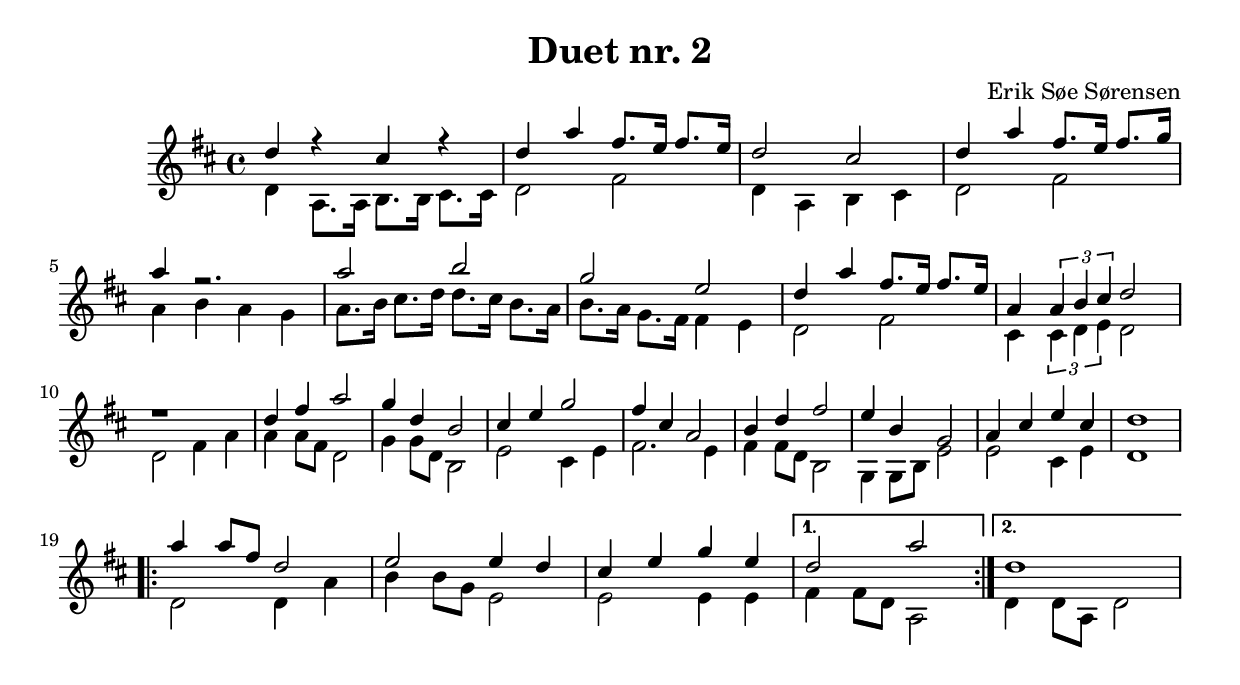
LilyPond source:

%% Mål: Duet, 2 violiner.

%%\include "event-listener.ly"

\version "2.18.2"
\header {
  title = "Duet nr. 2"
  composer = "Erik Søe Sørensen"
}

PartPreOne = {
  <<
    \context Voice = "Violin 1" \relative {
      |c'4 r4 b4 r4
    }
    \context Voice = "Violin 2" \relative {
      |c4 g8. g16 a8. a16 b8. b16 |
    }
  >>
}

PartOne = {
      %% I I I V
      <<
      	\context Voice = "Violin 1" \relative {
	  | c'4 g' e8. d16 e8. d16
	  | c2 b2
	  | c4 g' e8. d16 e8. f16
	  | g4 r2.
	}
	\context Voice = "Violin 2" \relative {
	  | c2 e2
	  | c4 g a b
	  | c2 e2
	  | g4 a g f
	}
	%%{\chordmode {\transpose c c,, {c1 c1 c2 f2 g1}}}
      >>
      %% iii-vi IV
      <<
      	\context Voice = "Violin 1" \relative {
      	  g'2 a2 | f2 d2
      	}
      	\context Voice = "Violin 2" \relative {
      	  | g8. a16 b8. c16
      	  c8. b16 a8. g16 |
      	  | a8. g16 f8. e16
      	  e4 d |
      	}
      >>

      %% I V-I
      <<
      	\context Voice = "Violin 1" \relative {
      	  | c'4 g' e8. d16 e8. d16
      	  | g,4 \tuplet 3/1 {g4 a b} c2 |
      	}
      	\context Voice = "Violin 2" \relative {
      	  c2 e  | b4 \tuplet 3/1 {b4 c d} c2
      	}
      >>

}

PartTwo= {
      <<
      	\context Voice = "Violin 1" \relative {
	  | c'4 g' e8. d16 e8. d16
	  | c8. c16 g8. g16 a4 b4
	  | c4 g' e8. d16 e8. f16
	  | g8. g16 a8. a16 g4 f4
	}
	\context Voice = "Violin 2" \relative {
	  | c4 b a g
	  | c2 d2
	  | c4 b a g
	  | g2 a2
	}
	%%{\chordmode {\transpose c c,, {c1 c1 c2 f2 g1}}}
      >>
      <<
	\context Voice = "Violin 1" \relative {
%	  g'8. f16 f8. e16 e8. d16% | e d c b
	}
	\context Voice = "Violin 2" \relative {
	}
      >>
  }

PartPreX = {
      << % I(4) V(4) I(2)
	\context Voice = "Violin 1" \relative {
	  %%|c'2 d8. c16 d8. c16
	  %%|r2. r8 d'8
	  | r1%c'4. c8 c4 b % <--
	  %%|c'2 c4 b4
	}
	\context Voice = "Violin 2" \relative {	
	  %%|c4 d8 e f4 g
	  %%|c4 g'8 e c4 g' % <--
	  %%|c4 c8 d c4 d
	  %% | c4 e8 g8 g2
	  | c2 e4 g
	}
      >>
  }


PartX = {
  %% Fifth progression:
  %% I IV vii iii
      <<
	\context Voice = "Violin 1" \relative {
	  |c'4 e g2
	  |f4 c a2
	  |b4 d f2
	  |e4 b g2
	}
	\context Voice = "Violin 2" \relative {
	  |g4 g8 e c2
	  |f4 f8 c a2
	  |d2 b4 d4
	  |e2. d4
	}
      >>
  
      %% vi ii V I
      <<
      	\context Voice = "Violin 1" \relative {
      	  |a4 c e2
      	  |d4 a f2
      	  |g4 b d b
      	  |c1
      	}
      	\context Voice = "Violin 2" \relative {
	  |e4 e8 c a2
	  |f4 f8 a d2
%%	  |d4 d8 b d4 d8 b %% Variation
%%	  |d4 b d b        %% Variation
	  |d2 b4 d
	  |c1
      	}
      >>
  }

PartY = {
  %% I ii vii I
  \repeat volta 2 {
    <<
      \context Voice = "Violin 1" \relative {
	% |g4 b d b
	% |c1

	|g'4 g8 e c2
	|d2 d4 c4
	|b4 d f d
      }
      \context Voice = "Violin 2" \relative {
	% |d2 b4 d
	% |c1

	|c2 c4 g'4
	|a4 a8 f d2

	| d2 d4 d4
      }
    >>
  } \alternative {
    <<
      \context Voice = "Violin 1" \relative {
	|c'2 g'2%4 g4
      }
      \context Voice = "Violin 2" \relative {
	| e4 e8 c g2
	%| e4 e8 f g2
      }
    >>
    <<
      \context Voice = "Violin 1" \relative {
	|c'1
      }
      \context Voice = "Violin 2" \relative {
	| c4 c8 g c2
      }
    >>
  }
}

musik = \transpose c d' {
  \time 4/4
  \key c \major
  {
    <<
      %% Create voices:
      \context Voice = "Violin 1" {\voiceOne}
      \context Voice = "Violin 2" {\voiceTwo}
    >>

    \PartPreOne
    \PartOne
    \break
    %\PartTwo
    \PartPreX
    \PartX
    \break
    \PartY
  }
}

\score {
  \musik
  \layout { }
}
%showLastLength = R1*3
\score {
  \new Staff \with {midiInstrument = #"violin"} {
    \unfoldRepeats \musik
  }
  \midi {
    midiInstrument = violin
    \tempo 4 = 120
  }
}
